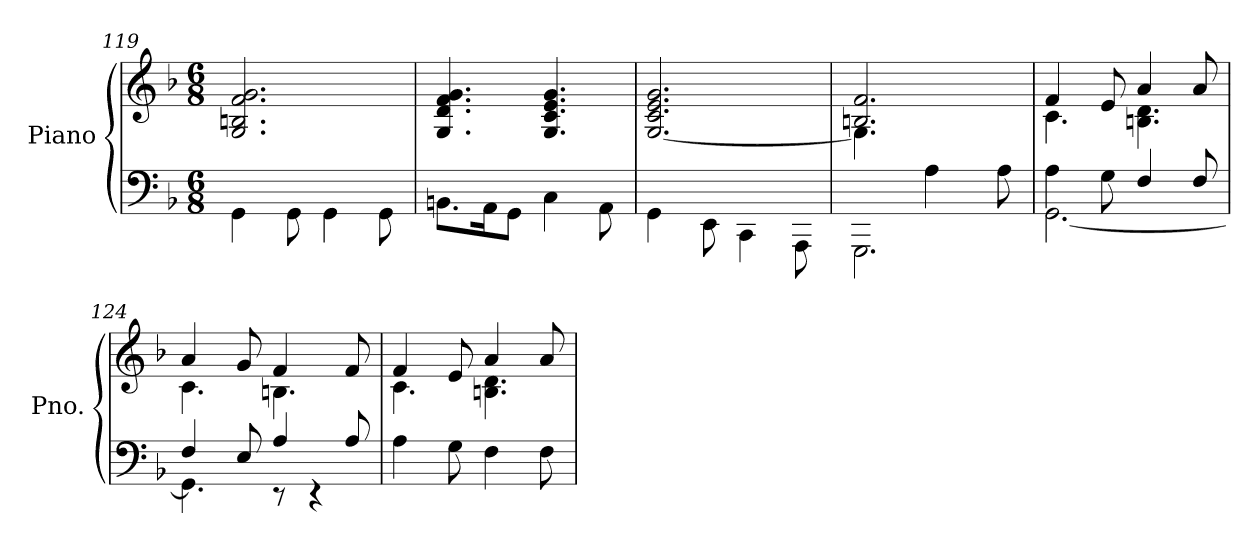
**kern	**kern
*part1	*part1
*staff2	*staff1
*I"Piano	*
*I'Pno.	*
*clefF4	*clefG2
*k[b-]	*k[b-]
*M6/8	*M6/8
=119	=119
*^	*
2.ryy	4GG\	2.G/ 2.Bn/ 2.f/ 2.g/
.	8GG\	.
.	4GG\	.
.	8GG\	.
=120	=120	=120
2.ryy	8.BBn\L	4.G/ 4.d/ 4.f/ 4.g/
.	16AA\K	.
.	8GG\J	.
.	4C\	4.G/ 4.c/ 4.e/ 4.g/
.	8AA\	.
*v	*v	*
!!LO:LB:g=z
=121	=121
4GG\	[2.G/ 2.c/ 2.e/ 2.g/
8EE\	.
4CC\	.
8AAA\	.
=122	=122
*^	*^
4.ryy	2.GGG\	2.Bn/ 2.f/	4.G\]
4A\	.	.	8ryy
.	.	.	4ryy
8A\	.	.	.
=123	=123	=123	=123
4A\	[2.GG\	4f/	4.c\
8G\	.	8e/	.
4F/	.	4a/	4.Bn\ 4.d\
8F/	.	8a/	.
=124	=124	=124	=124
4F/	4.GG\]	4a/	4.c\
8E/	.	8g/	.
4A/	8r	4f/	4.Bn\
.	4r	.	.
8A/	.	8f/	.
*v	*v	*	*
=125	=125	=125
4A\	4f/	4.c\
8G\	8e/	.
4F\	4a/	4.Bn\ 4.d\
8F\	8a/	.
*	*v	*v
=	=
*-	*-
